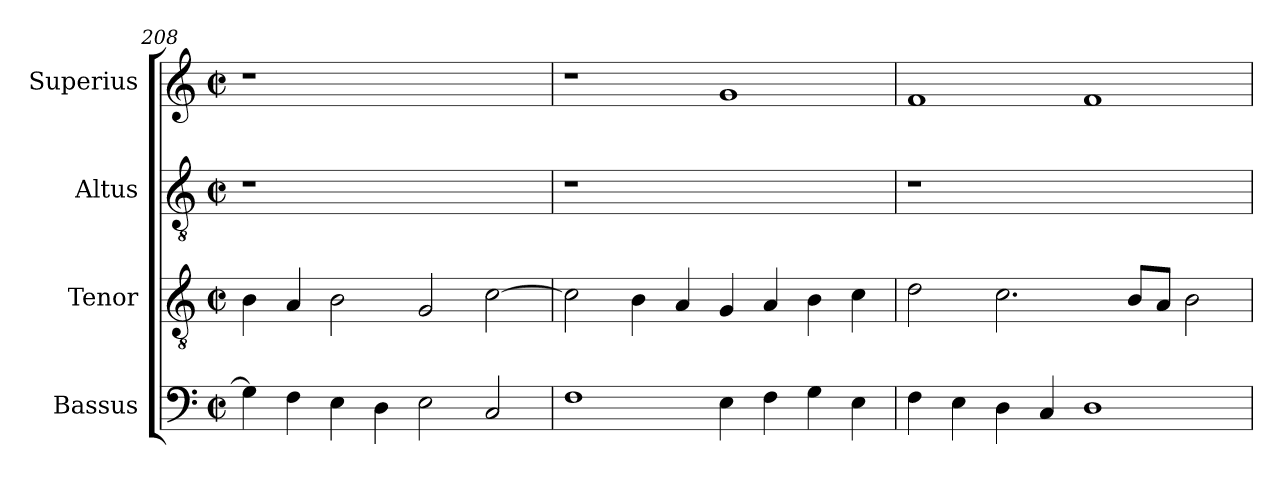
**kern	**kern	**kern	**kern
*part4	*part3	*part2	*part1
*staff4	*staff3	*staff2	*staff1
*I"Bassus	*I"Tenor	*I"Altus	*I"Superius
*I'B.	*I'T.	*	*I'S.
*clefF4	*clefGv2	*clefGv2	*clefG2
*	*ITrd7c12	*ITrd7c12	*
*k[]	*k[]	*k[]	*k[]
*C:	*C:	*C:	*C:
*M2/2	*M2/2	*M2/2	*M2/2
*met(c|)	*met(c|)	*met(c|)	*met(c|)
=208	=208	=208	=208
!	!	!LO:N:vis=1	!LO:N:vis=1
4Gi\]	4BBi\	1r	1r
4Fi\	4AAi/	.	.
4Ei\	2BBi\	.	.
4Di\	.	.	.
2Ei\	2GGi/	1ryy	1ryy
2Ci/	[>2Ci\	.	.
=209	=209	=209	=209
!	!	!LO:N:vis=1	!
1Fi	2Ci\]	1r	1r
.	4BBi\	.	.
.	4AAi/	.	.
4Ei\	4GGi/	1ryy	1gi
4Fi\	4AAi/	.	.
4Gi\	4BBi\	.	.
4Ei\	4Ci\	.	.
!!LO:LB:g=z
=210	=210	=210	=210
!	!	!LO:N:vis=1	!
4Fi\	2Di\	1r	1fi
4Ei\	.	.	.
4Di\	2.Ci\	.	.
4Ci/	.	.	.
1Di	.	1ryy	1fi
.	8BBi/L	.	.
.	8AAi/J	.	.
.	2BBi\	.	.
=	=	=	=
*-	*-	*-	*-
